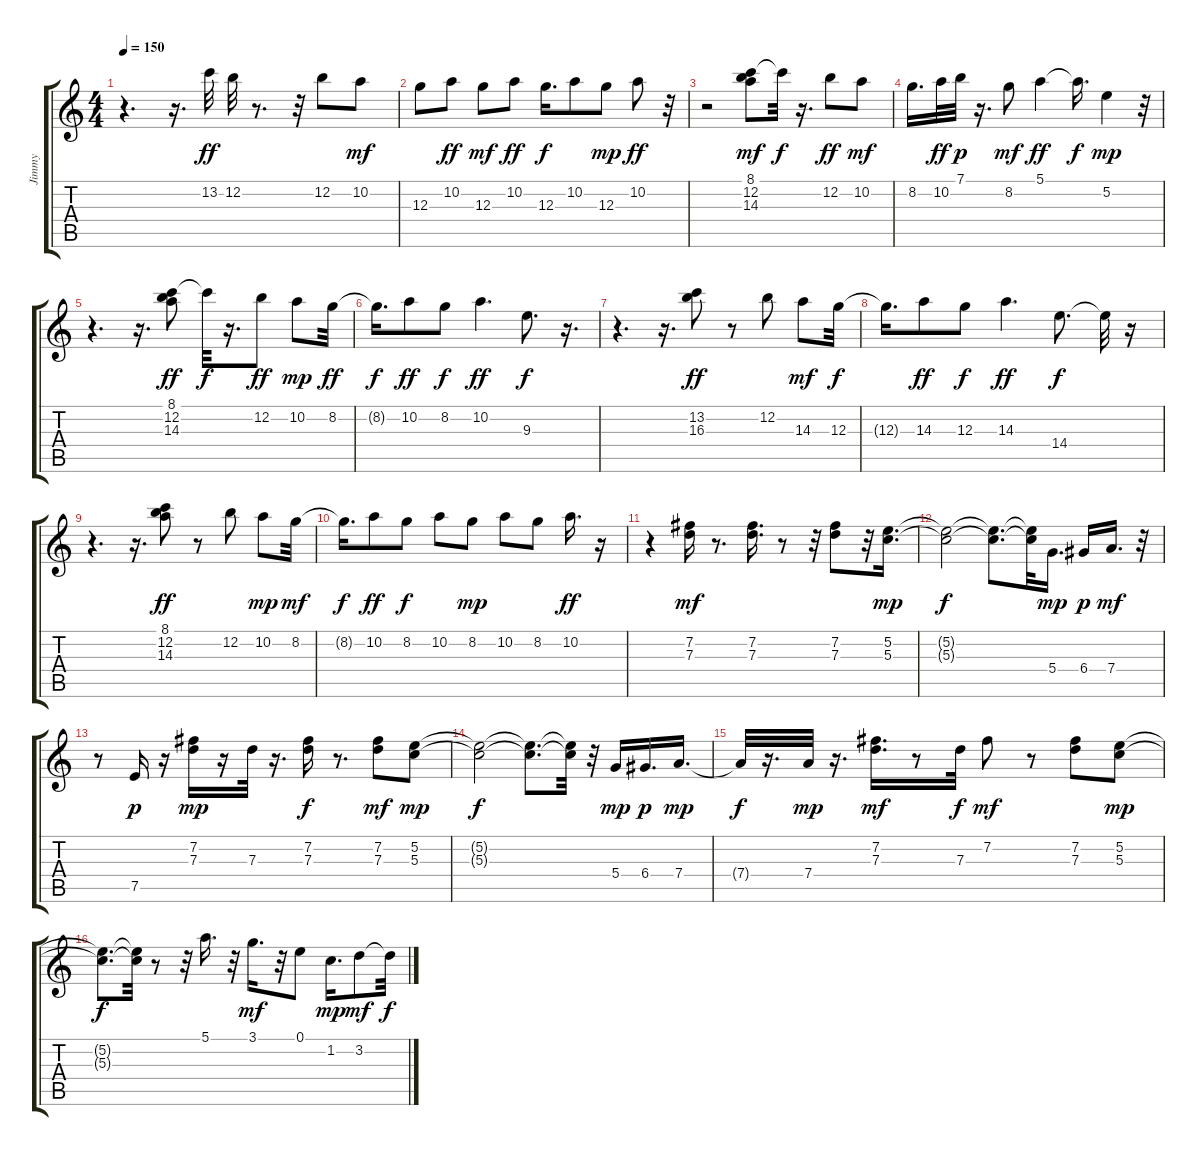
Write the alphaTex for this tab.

\track ("Jimmy" "Jimmy") {instrument overdrivenguitar}
\staff {score tabs}
\tuning (E4 B3 G3 D3 A2 E2) {hide}
\ts (4 4)
\tempo 150
\clef g2
\ks c
r.4{d dy mf} r.16{d} 13.2.32{dy ff} 12.2.32 r.8{d} r.32 12.2.8 10.2.8{dy mf} |
12.3.8 10.2.8{dy ff} 12.3.8{dy mf} 10.2.8{dy ff} 12.3.16{d dy f} 10.2.8 12.3.8{dy mp} 10.2.8{dy ff} r.32 |
r.2 (8.1 12.2 14.3).8{dy mf} 8.1{t}.32{dy f} r.16{d} 12.2.8{dy ff} 10.2.8{dy mf} |
8.2.16{d} 10.2.32{dy ff} 7.1.32{dy p} r.16{d} 8.2.8{dy mf} 5.1.4{dy ff} 5.1{t}.16{d dy f} 5.2.4{dy mp} r.32 |
r.4{d} r.16{d} (8.1 12.2 14.3).8{dy ff} 8.1{t}.32{dy f} r.16{d} 12.2.8{dy ff} 10.2.8{dy mp} 8.2.32{dy ff} |
8.2{t}.16{d dy f} 10.2.8{dy ff} 8.2.8{dy f} 10.2.4{d dy ff} 9.3.8{d dy f} r.16{d} |
r.4{d} r.16{d} (13.2 16.3).8{dy ff} r.8 12.2.8 14.3.8{dy mf} 12.3.32{dy f} |
12.3{t}.16{d} 14.3.8{dy ff} 12.3.8{dy f} 14.3.4{d dy ff} 14.4.8{d dy f} 14.4{t}.32 r.16 |
r.4{d} r.16{d} (8.1 12.2 14.3).8{dy ff} r.8 12.2.8 10.2.8{dy mp} 8.2.32{dy mf} |
8.2{t}.16{d dy f} 10.2.8{dy ff} 8.2.8{dy f} 10.2.8 8.2.8{dy mp} 10.2.8 8.2.8 10.2.16{d dy ff} r.16 |
r.4 (7.2 7.3).16{dy mf} r.8{d} (7.2 7.3).16{d} r.8 r.32 (7.2 7.3).8 r.32 (5.2 5.3).16{d dy mp} |
(5.2{t} 5.3{t}).2{dy f} (5.2{t} 5.3{t}).8{d} (5.2{t} 5.3{t}).32 5.4.16{d dy mp} 6.4.16{dy p} 7.4.16{d dy mf} r.32 |
r.8 7.5.16{dy p} r.16 (7.2 7.3).16{dy mp} r.16 7.3.32 r.16{d} (7.2 7.3).16{dy f} r.8{d} (7.2 7.3).8{dy mf} (5.2 5.3).8{dy mp} |
(5.2{t} 5.3{t}).2{dy f} (5.2{t} 5.3{t}).8{d} (5.2{t} 5.3{t}).32 r.32 5.4.16{dy mp} 6.4.16{d dy p} 7.4.16{d dy mp} |
7.4{t}.32{dy f} r.16{d} 7.4.32{dy mp} r.16{d} (7.2 7.3).16{d dy mf} r.8 7.3.32{dy f} 7.2.8{dy mf} r.8 (7.2 7.3).8 (5.2 5.3).8{dy mp} |
(5.2{t} 5.3{t}).8{d dy f} (5.2{t} 5.3{t}).32 r.8 r.32 5.1.16{d} r.32 3.1.16{d dy mf} r.32 0.1.8 1.2.16{d dy mp} 3.2.8{dy mf} 3.2{t}.32{dy f}
